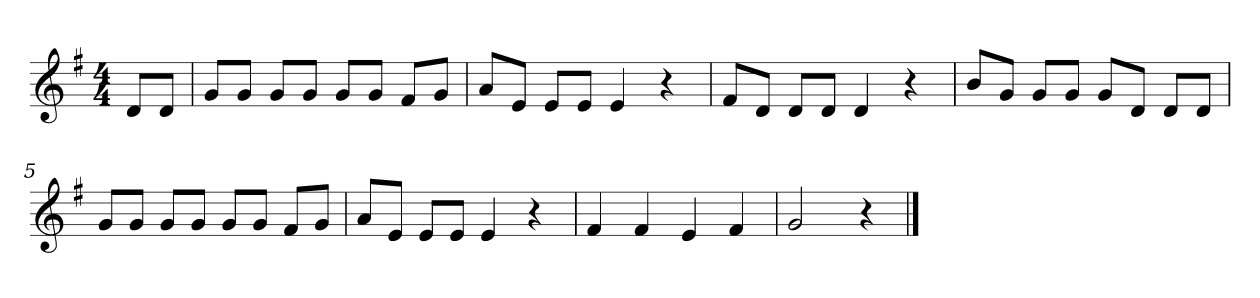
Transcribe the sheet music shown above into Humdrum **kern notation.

**kern
*part1
*staff1
*k[f#]
*M4/4
*MM120
=
8dL
8dJ
=1
8gL
8gJ
8gL
8gJ
8gL
8gJ
8f#L
8gJ
=2
8aL
8eJ
8eL
8eJ
4e
4r
=3
8f#L
8dJ
8dL
8dJ
4d
4r
=4
8bL
8gJ
8gL
8gJ
8gL
8dJ
8dL
8dJ
=5
8gL
8gJ
8gL
8gJ
8gL
8gJ
8f#L
8gJ
=6
8aL
8eJ
8eL
8eJ
4e
4r
=7
4f#
4f#
4e
4f#
=8
2g
4r
==
*-
